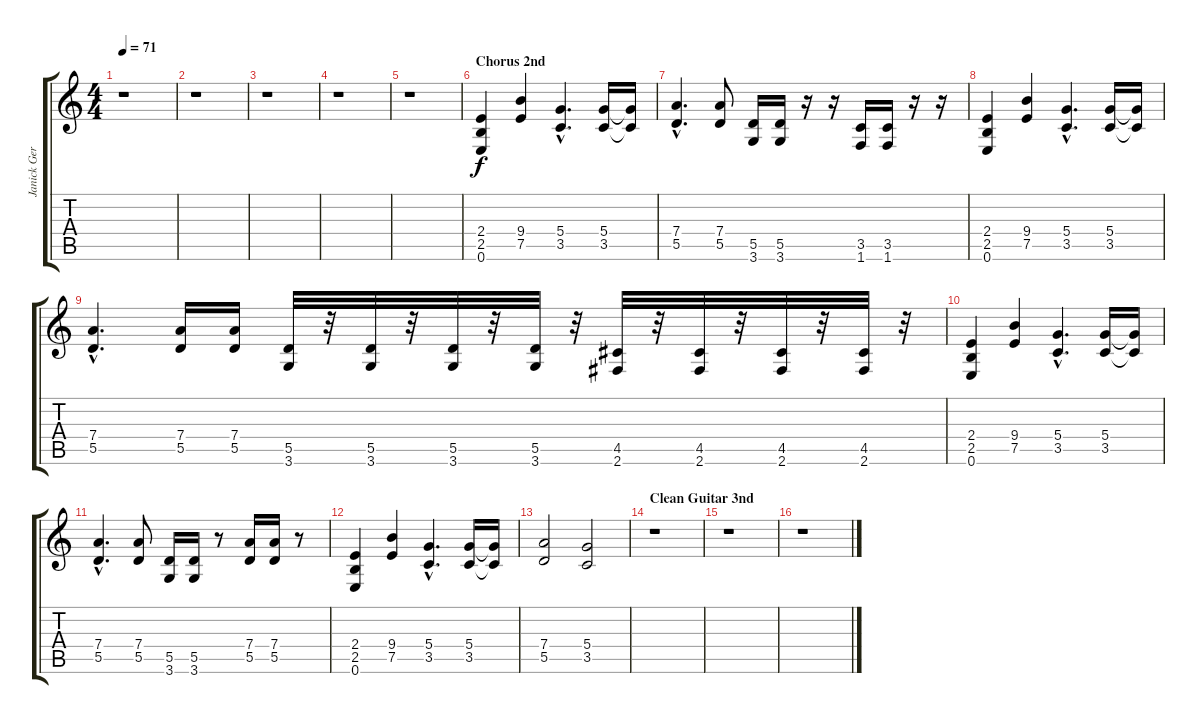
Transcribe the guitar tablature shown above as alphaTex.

\track ("Janick Gers" "Janick Ger") {instrument distortionguitar}
\staff {score tabs}
\tuning (E4 B3 G3 D3 A2 E2) {hide}
\ts (4 4)
\tempo 71
\clef g2
\ks c
r.1{dy f} |
r.1 |
r.1 |
r.1 |
r.1 |
\section ("" "Chorus 2nd")
(2.4 2.5 0.6).4{volume 15} (9.4 7.5).4 (5.4{hac} 3.5{hac}).4{d} (5.4 3.5).16 (5.4{t} 3.5{t}).16 |
(7.4{hac} 5.5{hac}).4{d} (7.4 5.5).8 (5.5 3.6).16 (5.5 3.6).16 r.16 r.16 (3.5 1.6).16 (3.5 1.6).16 r.16 r.16 |
(2.4 2.5 0.6).4 (9.4 7.5).4 (5.4{hac} 3.5{hac}).4{d} (5.4 3.5).16 (5.4{t} 3.5{t}).16 |
(7.4{hac} 5.5{hac}).4{d} (7.4 5.5).16 (7.4 5.5).16 (5.5 3.6).32 r.32 (5.5 3.6).32 r.32 (5.5 3.6).32 r.32 (5.5 3.6).32 r.32 (4.5 2.6).32 r.32 (4.5 2.6).32 r.32 (4.5 2.6).32 r.32 (4.5 2.6).32 r.32 |
(2.4 2.5 0.6).4 (9.4 7.5).4 (5.4{hac} 3.5{hac}).4{d} (5.4 3.5).16 (5.4{t} 3.5{t}).16 |
(7.4{hac} 5.5{hac}).4{d} (7.4 5.5).8 (5.5 3.6).16 (5.5 3.6).16 r.8 (7.4 5.5).16 (7.4 5.5).16 r.8 |
(2.4 2.5 0.6).4 (9.4 7.5).4 (5.4{hac} 3.5{hac}).4{d} (5.4 3.5).16 (5.4{t} 3.5{t}).16 |
(7.4 5.5).2 (5.4 3.5).2 |
\section ("" "Clean Guitar 3nd")
r.1 |
r.1 |
r.1
